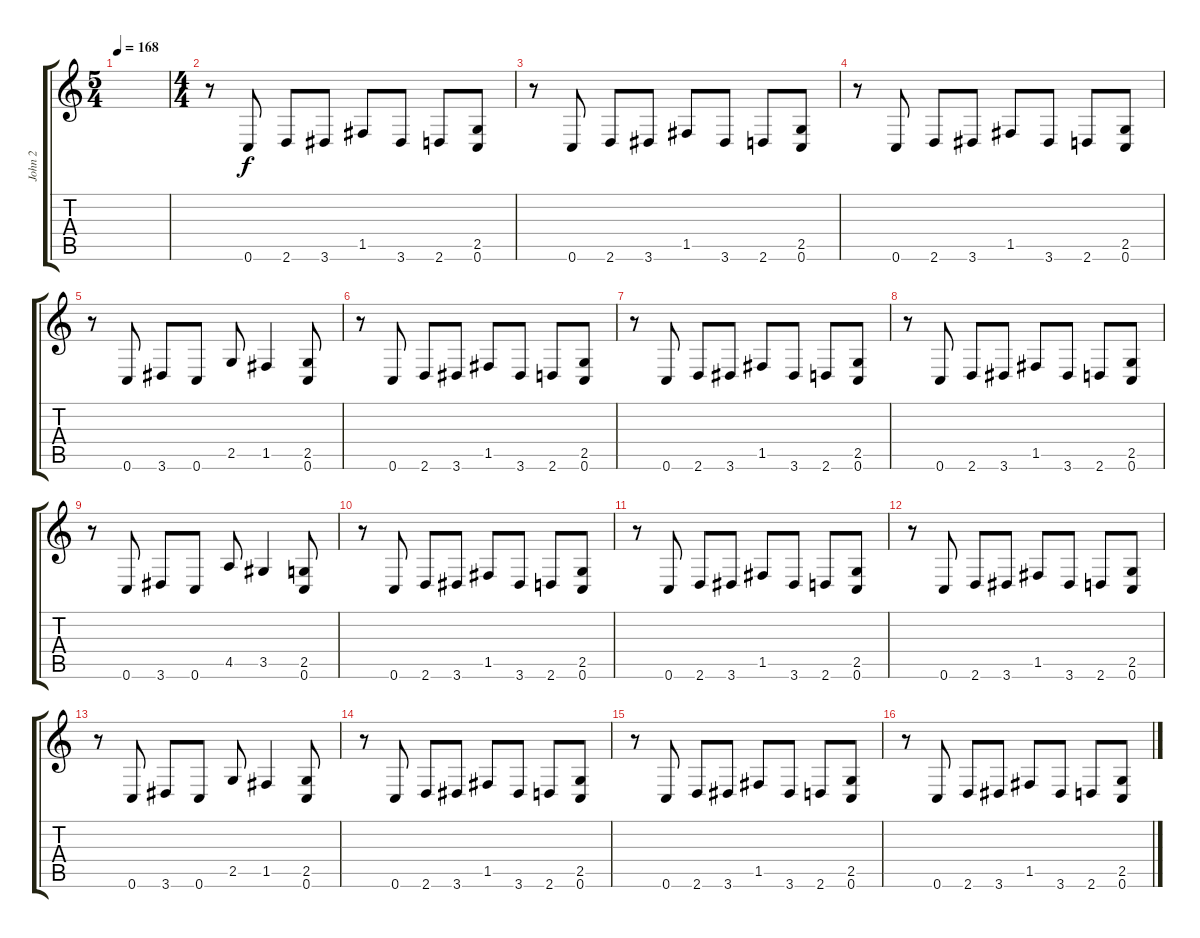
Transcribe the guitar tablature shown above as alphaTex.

\track ("John 2" "John 2") {instrument distortionguitar}
\staff {score tabs}
\tuning (C4 G3 Eb3 Bb2 F2 C2) {hide}
\ts (5 4)
\tempo 168
\clef g2
\ks c
|
\ts (4 4)
r.8 0.6.8 2.6.8 3.6.8 1.5.8 3.6.8 2.6.8 (2.5 0.6).8 |
r.8 0.6.8 2.6.8 3.6.8 1.5.8 3.6.8 2.6.8 (2.5 0.6).8 |
r.8 0.6.8 2.6.8 3.6.8 1.5.8 3.6.8 2.6.8 (2.5 0.6).8 |
r.8 0.6.8 3.6.8 0.6.8 2.5.8 1.5.4 (2.5 0.6).8 |
r.8 0.6.8 2.6.8 3.6.8 1.5.8 3.6.8 2.6.8 (2.5 0.6).8 |
r.8 0.6.8 2.6.8 3.6.8 1.5.8 3.6.8 2.6.8 (2.5 0.6).8 |
r.8 0.6.8 2.6.8 3.6.8 1.5.8 3.6.8 2.6.8 (2.5 0.6).8 |
r.8 0.6.8 3.6.8 0.6.8 4.5.8 3.5.4 (2.5 0.6).8 |
r.8 0.6.8 2.6.8 3.6.8 1.5.8 3.6.8 2.6.8 (2.5 0.6).8 |
r.8 0.6.8 2.6.8 3.6.8 1.5.8 3.6.8 2.6.8 (2.5 0.6).8 |
r.8 0.6.8 2.6.8 3.6.8 1.5.8 3.6.8 2.6.8 (2.5 0.6).8 |
r.8 0.6.8 3.6.8 0.6.8 2.5.8 1.5.4 (2.5 0.6).8 |
r.8 0.6.8 2.6.8 3.6.8 1.5.8 3.6.8 2.6.8 (2.5 0.6).8 |
r.8 0.6.8 2.6.8 3.6.8 1.5.8 3.6.8 2.6.8 (2.5 0.6).8 |
r.8 0.6.8 2.6.8 3.6.8 1.5.8 3.6.8 2.6.8 (2.5 0.6).8
